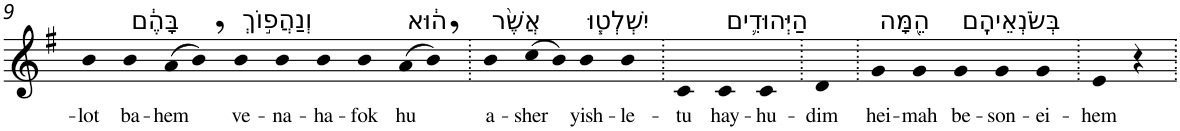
**kern	**text
*part1	*part1
*staff1	*staff1
*I"Piano	*
*I'Pno	*
!!LO:PB:g=z
*clefG2	*
*k[f#]	*
*G:	*
=9	=9
!	!LO:LY:b
4b	-lot
!LO:TX:a:t=בָּהֶ֔ם	!
!	!LO:LY:b
4b	ba-
!	!LO:LY:b
(>8a	-hem
8b,)	.
!LO:TX:a:t=וְנַהֲפ֣וֹךְ	!
!	!LO:LY:b
4b	ve-
!	!LO:LY:b
4b	-na-
!	!LO:LY:b
4b	-ha-
!	!LO:LY:b
4b	-fok
!LO:TX:a:t=ה֔וּא	!
!	!LO:LY:b
(>8a	hu
8b,)	.
=10.	=10.
!LO:TX:a:t=אֲשֶׁ֨ר	!
!	!LO:LY:b
4b	a-
!	!LO:LY:b
(>8cc	-sher
8b)	.
!LO:TX:a:t=יִשְׁלְט֧וּ	!
!	!LO:LY:b
4b	yish-
!	!LO:LY:b
4b	-le-
=11.	=11.
!	!LO:LY:b
4c	-tu
!LO:TX:a:t=הַיְּהוּדִ֛ים	!
!	!LO:LY:b
4c	hay-
!	!LO:LY:b
4c	-hu-
=12.	=12.
!	!LO:LY:b
4d	-dim
=13.	=13.
!LO:TX:a:t=הֵ֖מָּה	!
!	!LO:LY:b
4g	hei-
!	!LO:LY:b
4g	-mah
!LO:TX:a:t=בְּשֹׂנְאֵיהֶֽם	!
!	!LO:LY:b
4g	be-
!	!LO:LY:b
4g	-son-
!	!LO:LY:b
4g	-ei-
=14.	=14.
!	!LO:LY:b
4e	-hem
4r	.
=.	=.
*-	*-
